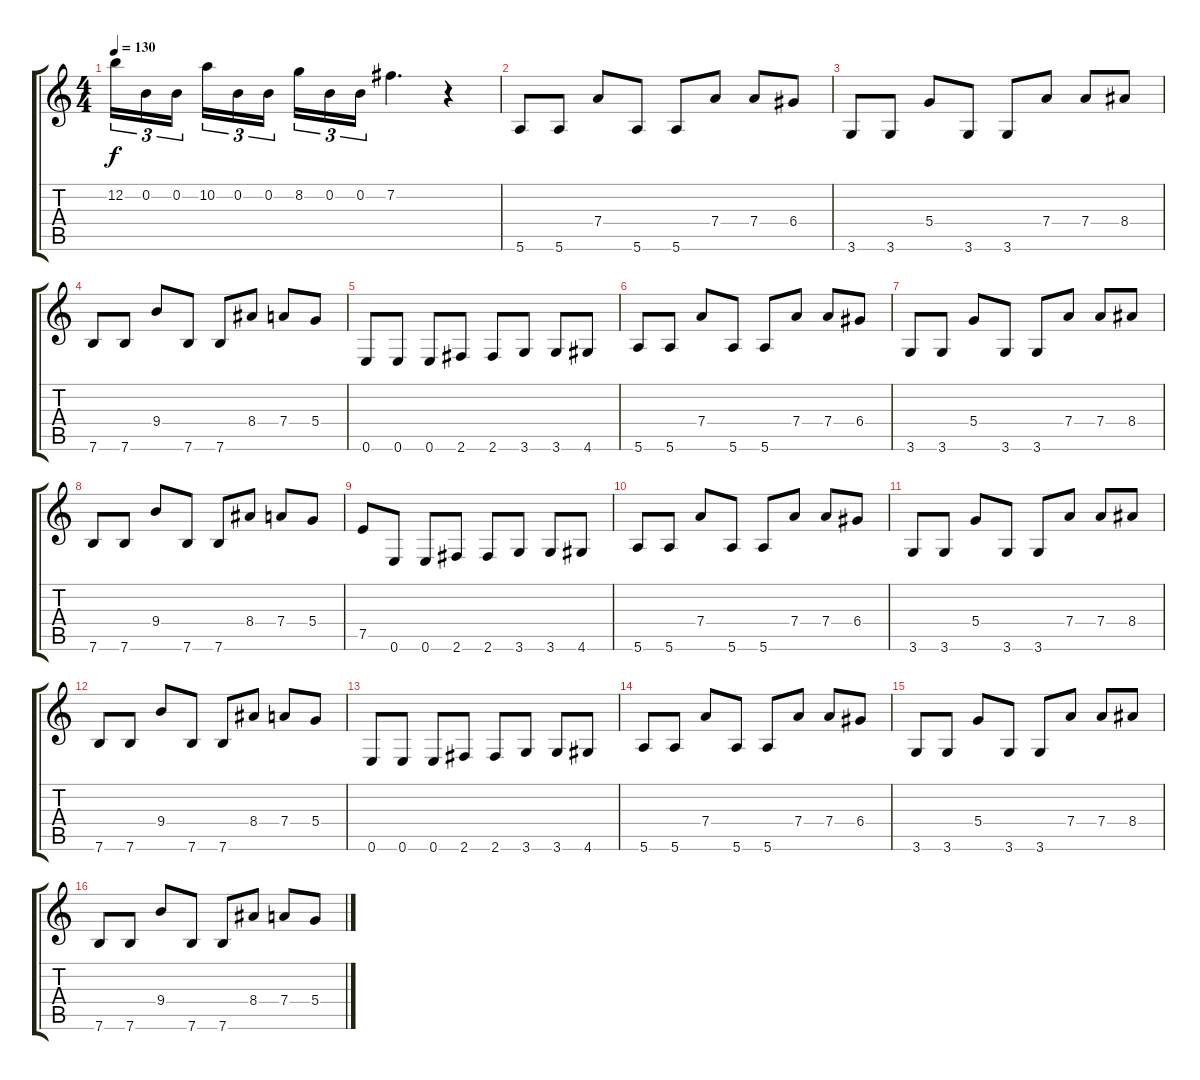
\track "" {instrument distortionguitar}
\staff {score tabs}
\tuning (E4 B3 G3 D3 A2 E2) {hide}
\ts (4 4)
\tempo 130
\clef g2
\ks c
12.2.16{tu (3 2) dy f} 0.2.16{tu (3 2)} 0.2.16{tu (3 2) beam splitsecondary} 10.2.16{tu (3 2)} 0.2.16{tu (3 2)} 0.2.16{tu (3 2)} 8.2.16{tu (3 2)} 0.2.16{tu (3 2)} 0.2.16{tu (3 2)} 7.2.4{d} r.4 |
5.6.8 5.6.8 7.4.8 5.6.8 5.6.8 7.4.8 7.4.8 6.4.8 |
3.6.8 3.6.8 5.4.8 3.6.8 3.6.8 7.4.8 7.4.8 8.4.8 |
7.6.8 7.6.8 9.4.8 7.6.8 7.6.8 8.4.8 7.4.8 5.4.8 |
0.6.8 0.6.8 0.6.8 2.6.8 2.6.8 3.6.8 3.6.8 4.6.8 |
5.6.8 5.6.8 7.4.8 5.6.8 5.6.8 7.4.8 7.4.8 6.4.8 |
3.6.8 3.6.8 5.4.8 3.6.8 3.6.8 7.4.8 7.4.8 8.4.8 |
7.6.8 7.6.8 9.4.8 7.6.8 7.6.8 8.4.8 7.4.8 5.4.8 |
7.5.8 0.6.8 0.6.8 2.6.8 2.6.8 3.6.8 3.6.8 4.6.8 |
5.6.8 5.6.8 7.4.8 5.6.8 5.6.8 7.4.8 7.4.8 6.4.8 |
3.6.8 3.6.8 5.4.8 3.6.8 3.6.8 7.4.8 7.4.8 8.4.8 |
7.6.8 7.6.8 9.4.8 7.6.8 7.6.8 8.4.8 7.4.8 5.4.8 |
0.6.8 0.6.8 0.6.8 2.6.8 2.6.8 3.6.8 3.6.8 4.6.8 |
5.6.8 5.6.8 7.4.8 5.6.8 5.6.8 7.4.8 7.4.8 6.4.8 |
3.6.8 3.6.8 5.4.8 3.6.8 3.6.8 7.4.8 7.4.8 8.4.8 |
7.6.8 7.6.8 9.4.8 7.6.8 7.6.8 8.4.8 7.4.8 5.4.8
